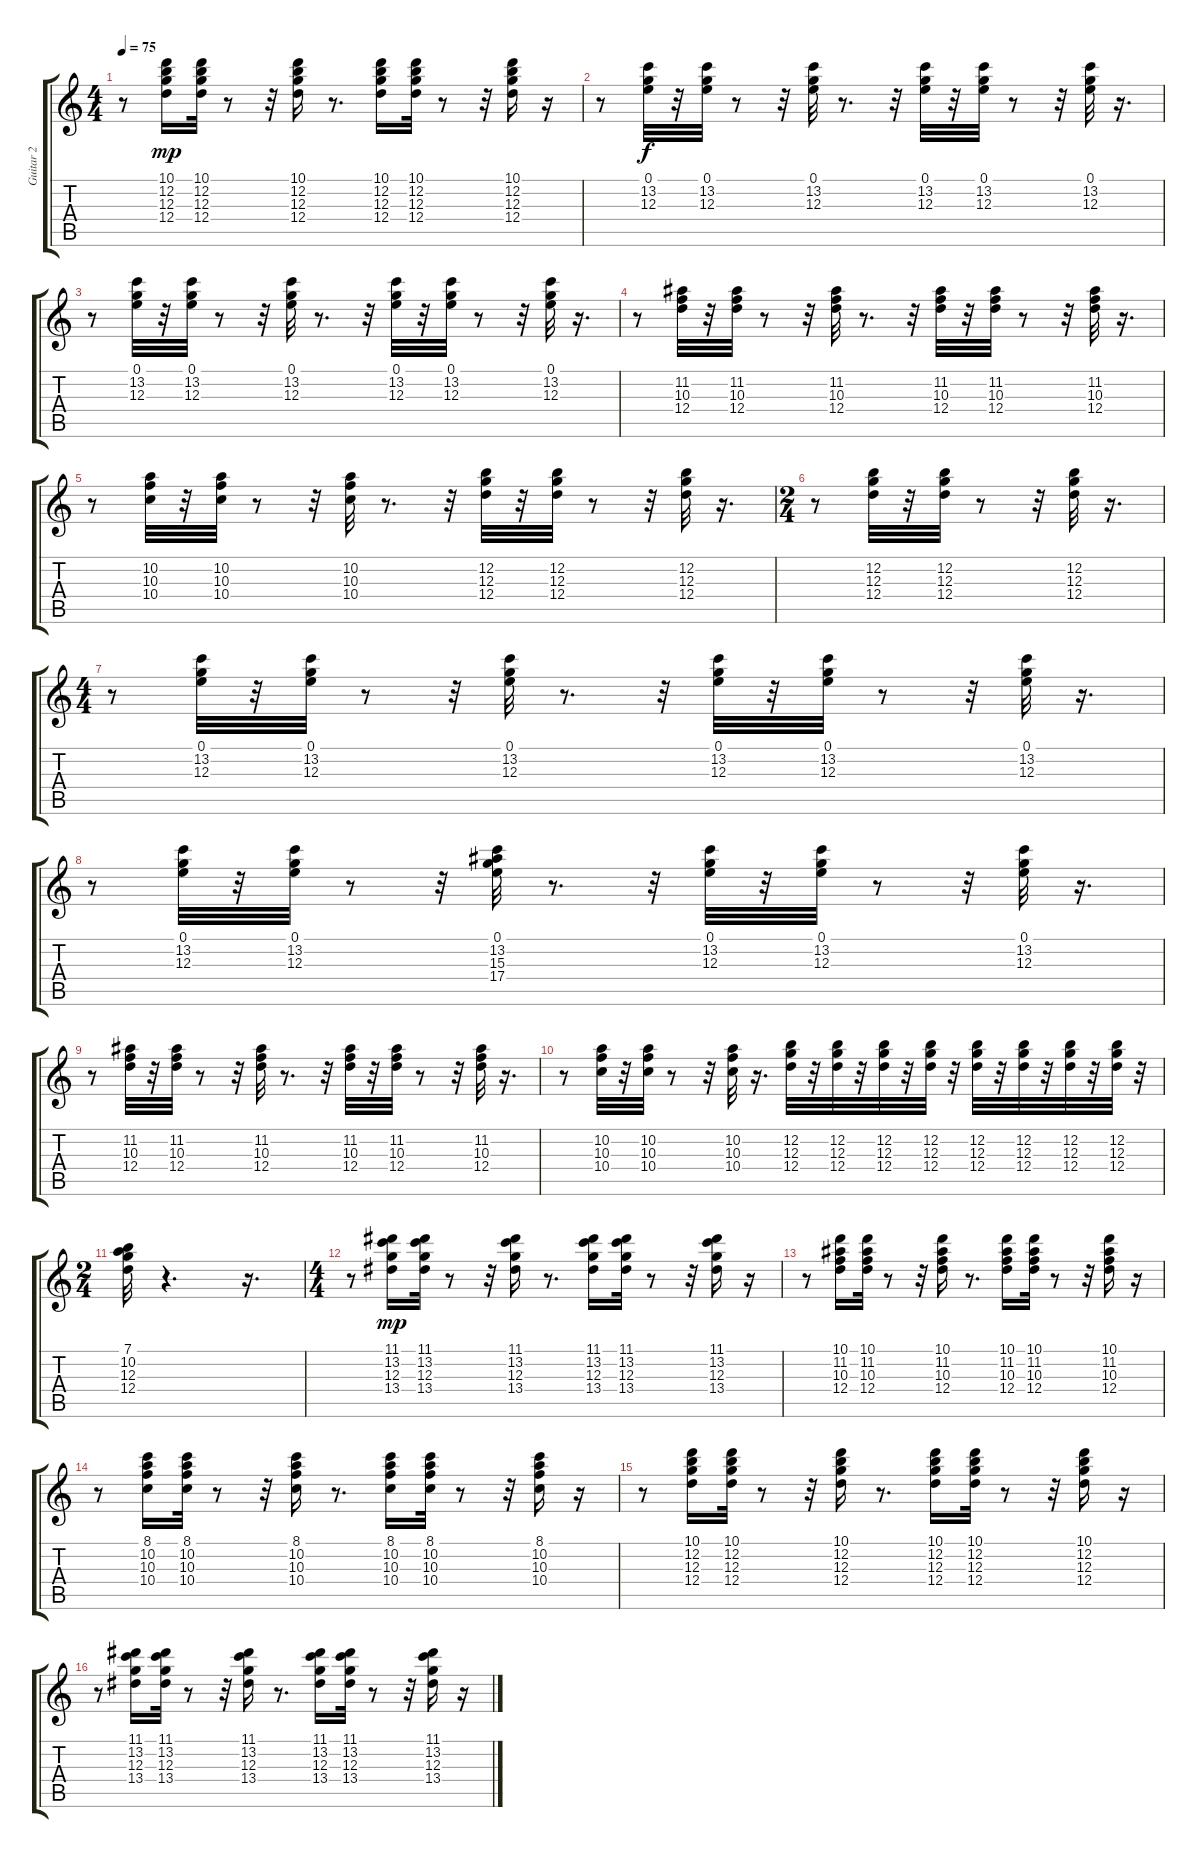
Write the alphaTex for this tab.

\track ("Guitar 2" "Guitar 2") {instrument electricguitarclean}
\staff {score tabs}
\tuning (E4 B3 G3 D3 A2 E2) {hide}
\ts (4 4)
\tempo 75
\clef g2
\ks c
r.8{dy mp} (10.1 12.2 12.3 12.4).16 (10.1 12.2 12.3 12.4).32 r.8 r.32 (10.1 12.2 12.3 12.4).16 r.8{d} (10.1 12.2 12.3 12.4).16 (10.1 12.2 12.3 12.4).32 r.8 r.32 (10.1 12.2 12.3 12.4).16 r.16 |
r.8 (0.1 13.2 12.3).32{dy f} r.32 (0.1 13.2 12.3).32 r.8 r.32 (0.1 13.2 12.3).32 r.8{d} r.32 (0.1 13.2 12.3).32 r.32 (0.1 13.2 12.3).32 r.8 r.32 (0.1 13.2 12.3).32 r.16{d} |
r.8 (0.1 13.2 12.3).32 r.32 (0.1 13.2 12.3).32 r.8 r.32 (0.1 13.2 12.3).32 r.8{d} r.32 (0.1 13.2 12.3).32 r.32 (0.1 13.2 12.3).32 r.8 r.32 (0.1 13.2 12.3).32 r.16{d} |
r.8 (11.2 10.3 12.4).32 r.32 (11.2 10.3 12.4).32 r.8 r.32 (11.2 10.3 12.4).32 r.8{d} r.32 (11.2 10.3 12.4).32 r.32 (11.2 10.3 12.4).32 r.8 r.32 (11.2 10.3 12.4).32 r.16{d} |
r.8 (10.2 10.3 10.4).32 r.32 (10.2 10.3 10.4).32 r.8 r.32 (10.2 10.3 10.4).32 r.8{d} r.32 (12.2 12.3 12.4).32 r.32 (12.2 12.3 12.4).32 r.8 r.32 (12.2 12.3 12.4).32 r.16{d} |
\ts (2 4)
r.8 (12.2 12.3 12.4).32 r.32 (12.2 12.3 12.4).32 r.8 r.32 (12.2 12.3 12.4).32 r.16{d} |
\ts (4 4)
r.8 (0.1 13.2 12.3).32 r.32 (0.1 13.2 12.3).32 r.8 r.32 (0.1 13.2 12.3).32 r.8{d} r.32 (0.1 13.2 12.3).32 r.32 (0.1 13.2 12.3).32 r.8 r.32 (0.1 13.2 12.3).32 r.16{d} |
r.8 (0.1 13.2 12.3).32 r.32 (0.1 13.2 12.3).32 r.8 r.32 (0.1 13.2 15.3 17.4).32 r.8{d} r.32 (0.1 13.2 12.3).32 r.32 (0.1 13.2 12.3).32 r.8 r.32 (0.1 13.2 12.3).32 r.16{d} |
r.8 (11.2 10.3 12.4).32 r.32 (11.2 10.3 12.4).32 r.8 r.32 (11.2 10.3 12.4).32 r.8{d} r.32 (11.2 10.3 12.4).32 r.32 (11.2 10.3 12.4).32 r.8 r.32 (11.2 10.3 12.4).32 r.16{d} |
r.8 (10.2 10.3 10.4).32 r.32 (10.2 10.3 10.4).32 r.8 r.32 (10.2 10.3 10.4).32 r.16{d} (12.2 12.3 12.4).32 r.32 (12.2 12.3 12.4).32 r.32 (12.2 12.3 12.4).32 r.32 (12.2 12.3 12.4).32 r.32 (12.2 12.3 12.4).32 r.32 (12.2 12.3 12.4).32 r.32 (12.2 12.3 12.4).32 r.32 (12.2 12.3 12.4).32 r.32 |
\ts (2 4)
(7.1 10.2 12.3 12.4).32 r.4{d} r.16{d} |
\ts (4 4)
r.8 (11.1 13.2 12.3 13.4).16{dy mp} (11.1 13.2 12.3 13.4).32 r.8 r.32 (11.1 13.2 12.3 13.4).16 r.8{d} (11.1 13.2 12.3 13.4).16 (11.1 13.2 12.3 13.4).32 r.8 r.32 (11.1 13.2 12.3 13.4).16 r.16 |
r.8 (10.1 11.2 10.3 12.4).16 (10.1 11.2 10.3 12.4).32 r.8 r.32 (10.1 11.2 10.3 12.4).16 r.8{d} (10.1 11.2 10.3 12.4).16 (10.1 11.2 10.3 12.4).32 r.8 r.32 (10.1 11.2 10.3 12.4).16 r.16 |
r.8 (8.1 10.2 10.3 10.4).16 (8.1 10.2 10.3 10.4).32 r.8 r.32 (8.1 10.2 10.3 10.4).16 r.8{d} (8.1 10.2 10.3 10.4).16 (8.1 10.2 10.3 10.4).32 r.8 r.32 (8.1 10.2 10.3 10.4).16 r.16 |
r.8 (10.1 12.2 12.3 12.4).16 (10.1 12.2 12.3 12.4).32 r.8 r.32 (10.1 12.2 12.3 12.4).16 r.8{d} (10.1 12.2 12.3 12.4).16 (10.1 12.2 12.3 12.4).32 r.8 r.32 (10.1 12.2 12.3 12.4).16 r.16 |
r.8 (11.1 13.2 12.3 13.4).16 (11.1 13.2 12.3 13.4).32 r.8 r.32 (11.1 13.2 12.3 13.4).16 r.8{d} (11.1 13.2 12.3 13.4).16 (11.1 13.2 12.3 13.4).32 r.8 r.32 (11.1 13.2 12.3 13.4).16 r.16
